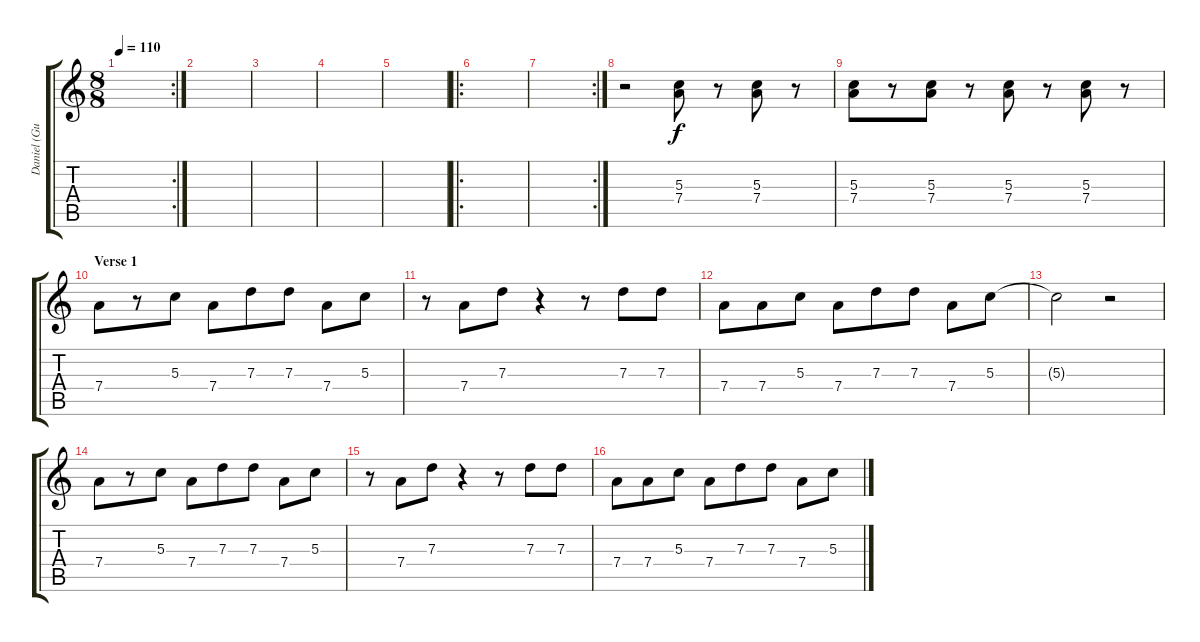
\track ("Daniel (Guitar 2)" "Daniel (Gu") {instrument overdrivenguitar}
\staff {score tabs}
\tuning (E4 B3 G3 D3 A2 E2) {hide}
\rc 2
\ts (8 8)
\tempo 110
\clef g2
\ks c
|
|
|
|
|
\ro
|
\rc 2
|
r.2 (5.3 7.4).8 r.8 (5.3 7.4).8 r.8 |
(5.3 7.4).8 r.8 (5.3 7.4).8 r.8 (5.3 7.4).8 r.8 (5.3 7.4).8 r.8 |
\section ("" "Verse 1")
7.4.8{volume 11} r.8 5.3.8 7.4.8 7.3.8 7.3.8 7.4.8 5.3.8 |
r.8 7.4.8 7.3.8 r.4 r.8 7.3.8 7.3.8 |
7.4.8 7.4.8 5.3.8 7.4.8 7.3.8 7.3.8 7.4.8 5.3.8 |
5.3{t}.2 r.2 |
7.4.8 r.8 5.3.8 7.4.8 7.3.8 7.3.8 7.4.8 5.3.8 |
r.8 7.4.8 7.3.8 r.4 r.8 7.3.8 7.3.8 |
7.4.8 7.4.8 5.3.8 7.4.8 7.3.8 7.3.8 7.4.8 5.3.8
